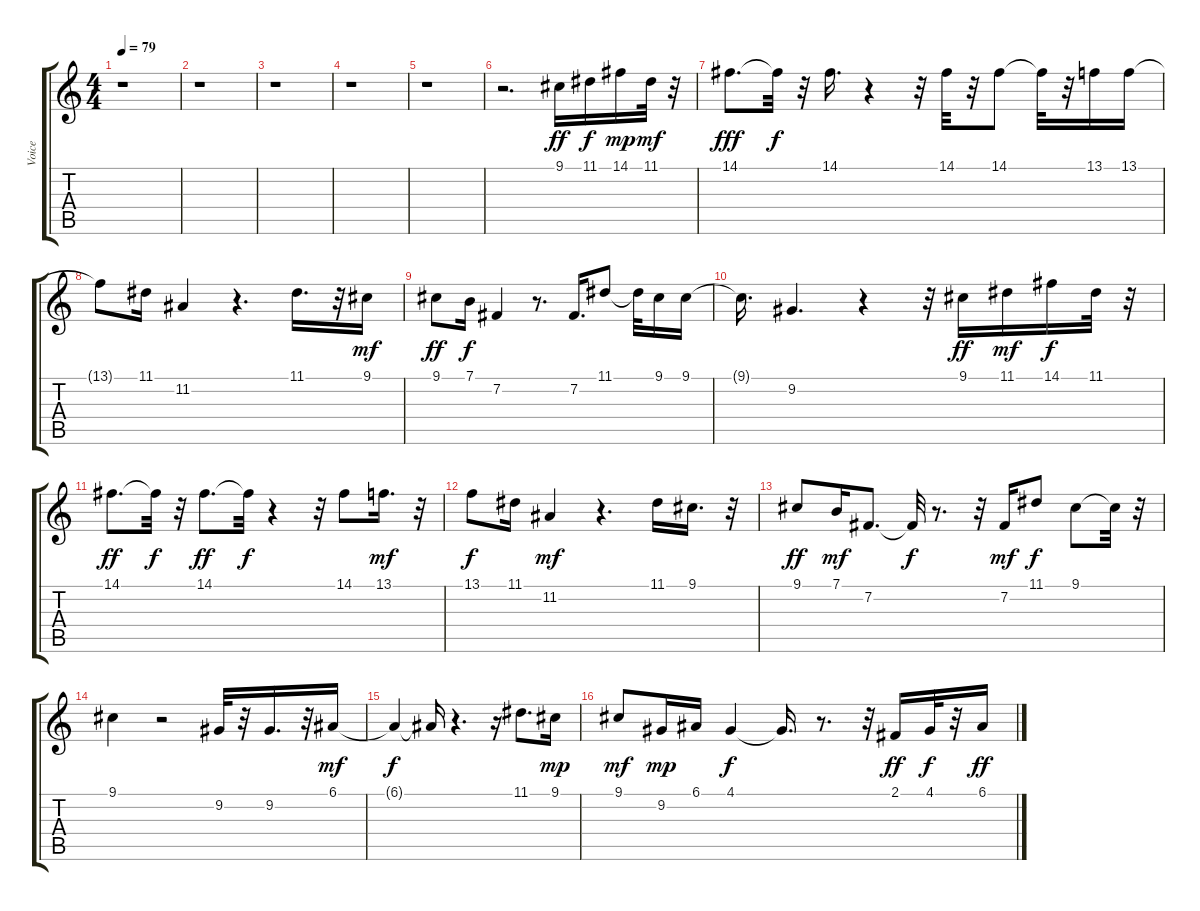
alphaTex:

\track ("Voice" "Voice") {instrument lead3calliope}
\staff {score tabs}
\tuning (E4 B3 G3 D3 A2 E2) {hide}
\ts (4 4)
\tempo 79
\clef g2
\ks c
r.1{dy ff instrument lead3calliope} |
r.1 |
r.1 |
r.1 |
r.1 |
r.2{d} 9.1.16 11.1.16{dy f} 14.1.16{dy mp} 11.1.32{dy mf} r.32 |
14.1.8{d dy fff} 14.1{t}.32{dy f} r.32 14.1.16{d} r.4 r.32 14.1.32 r.32 14.1.8 14.1{t}.32 r.32 13.1.16 13.1.16 |
13.1{t}.8 11.1.16 11.2.4 r.4{d} 11.1.16{d} r.32 9.1.16{dy mf} |
9.1.8{dy ff} 7.1.16{dy f} 7.2.4 r.8{d} 7.2.16{d} 11.1.8 11.1{t}.32 9.1.16 9.1.16 |
9.1{t}.16{d} 9.2.4{d} r.4 r.32 9.1.16{dy ff} 11.1.16{dy mf} 14.1.16{dy f} 11.1.32 r.32 |
14.1.8{d dy ff} 14.1{t}.32{dy f} r.32 14.1.8{d dy ff} 14.1{t}.32{dy f} r.4 r.32 14.1.8 13.1.16{d dy mf} r.32 |
13.1.8{dy f} 11.1.16 11.2.4{dy mf} r.4{d} 11.1.16 9.1.16{d} r.32 |
9.1.8{dy ff} 7.1.16{dy mf} 7.2.8{d} 7.2{t}.32{dy f} r.8{d} r.32 7.2.16{dy mf} 11.1.8{dy f} 9.1.8 9.1{t}.32 r.32 |
9.1.4 r.2 9.2.32 r.32 9.2.16{d} r.32 6.1.16{dy mf} |
6.1{t}.4{dy f} 6.1{t}.16 r.4{d} r.16 11.1.8{d} 9.1.16{dy mp} |
9.1.8{dy mf} 9.2.16{dy mp} 6.1.16 4.1.4{dy f} 4.1{t}.16{d} r.8{d} r.32 2.1.16{dy ff} 4.1.32{dy f} r.32 6.1.16{dy ff}
